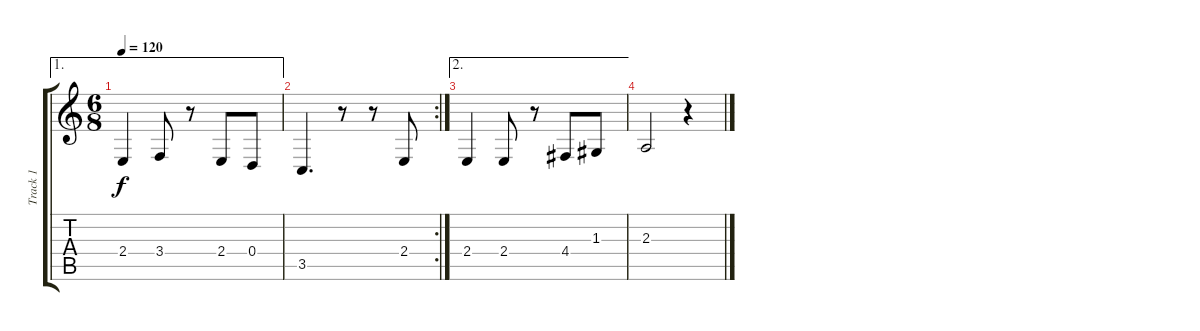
\track ("Track 1" "Track 1") {instrument brasssection}
\staff {score tabs}
\tuning (E4 B3 G3 D3 A2 E2) {hide}
\ae 1
\ts (6 8)
\tempo 120
\clef g2
\ks c
2.4.4{dy f} 3.4.8 r.8 2.4.8 0.4.8 |
\rc 2
3.5.4{d} r.8 r.8 2.4.8 |
\ae 2
2.4.4 2.4.8 r.8 4.4.8 1.3.8 |
2.3.2 r.4
